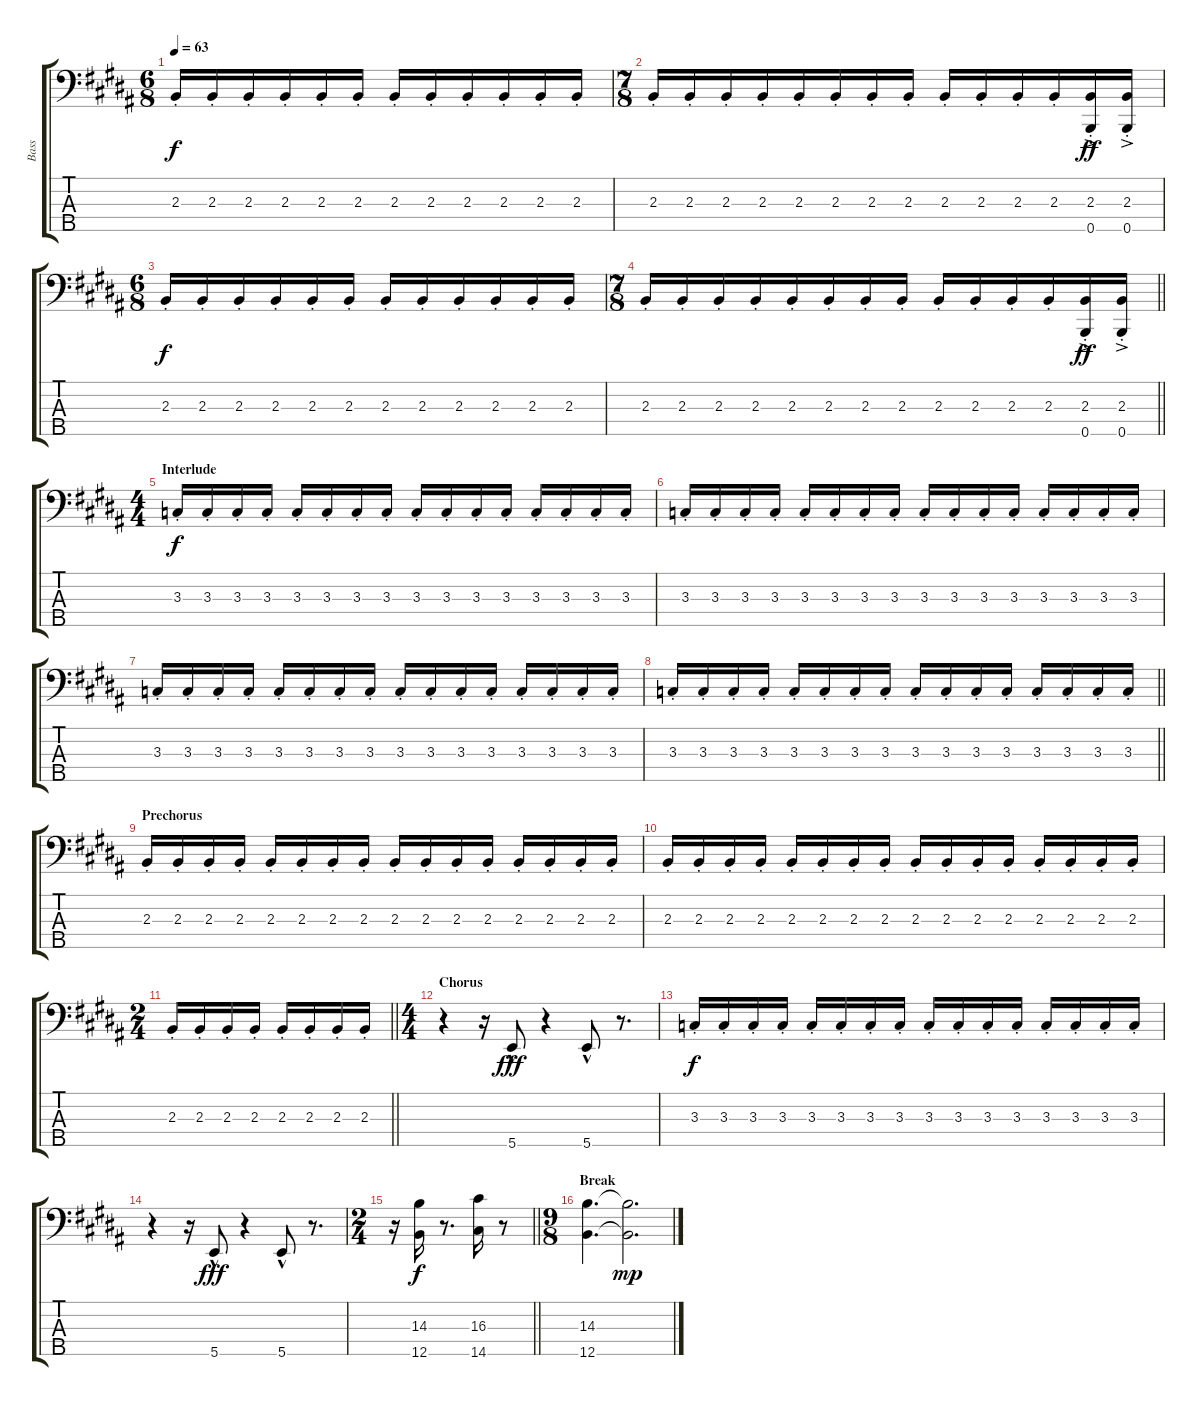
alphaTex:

\track ("Bass" "Bass") {instrument synthbass1}
\staff {score tabs}
\tuning (G2 D2 A1 E1 B0) {hide}
\ts (6 8)
\tempo 63
\clef f4
\ks b
2.3{st}.16{dy f} 2.3{st}.16 2.3{st}.16 2.3{st}.16 2.3{st}.16 2.3{st}.16 2.3{st}.16 2.3{st}.16 2.3{st}.16 2.3{st}.16 2.3{st}.16 2.3{st}.16 |
\ts (7 8)
2.3{st}.16 2.3{st}.16 2.3{st}.16 2.3{st}.16 2.3{st}.16 2.3{st}.16 2.3{st}.16 2.3{st}.16 2.3{st}.16 2.3{st}.16 2.3{st}.16 2.3{st}.16 (2.3{ac st} 0.5{ac st}).16{dy ff} (2.3{ac st} 0.5{ac st}).16 |
\ts (6 8)
2.3{st}.16{dy f} 2.3{st}.16 2.3{st}.16 2.3{st}.16 2.3{st}.16 2.3{st}.16 2.3{st}.16 2.3{st}.16 2.3{st}.16 2.3{st}.16 2.3{st}.16 2.3{st}.16 |
\ts (7 8)
\barLineRight lightlight
2.3{st}.16 2.3{st}.16 2.3{st}.16 2.3{st}.16 2.3{st}.16 2.3{st}.16 2.3{st}.16 2.3{st}.16 2.3{st}.16 2.3{st}.16 2.3{st}.16 2.3{st}.16 (2.3{ac st} 0.5{ac st}).16{dy ff} (2.3{ac st} 0.5{ac st}).16 |
\ts (4 4)
\section ("" "Interlude")
3.3{st}.16{dy f} 3.3{st}.16 3.3{st}.16 3.3{st}.16 3.3{st}.16 3.3{st}.16 3.3{st}.16 3.3{st}.16 3.3{st}.16 3.3{st}.16 3.3{st}.16 3.3{st}.16 3.3{st}.16 3.3{st}.16 3.3{st}.16 3.3{st}.16 |
3.3{st}.16 3.3{st}.16 3.3{st}.16 3.3{st}.16 3.3{st}.16 3.3{st}.16 3.3{st}.16 3.3{st}.16 3.3{st}.16 3.3{st}.16 3.3{st}.16 3.3{st}.16 3.3{st}.16 3.3{st}.16 3.3{st}.16 3.3{st}.16 |
3.3{st}.16 3.3{st}.16 3.3{st}.16 3.3{st}.16 3.3{st}.16 3.3{st}.16 3.3{st}.16 3.3{st}.16 3.3{st}.16 3.3{st}.16 3.3{st}.16 3.3{st}.16 3.3{st}.16 3.3{st}.16 3.3{st}.16 3.3{st}.16 |
\barLineRight lightlight
3.3{st}.16 3.3{st}.16 3.3{st}.16 3.3{st}.16 3.3{st}.16 3.3{st}.16 3.3{st}.16 3.3{st}.16 3.3{st}.16 3.3{st}.16 3.3{st}.16 3.3{st}.16 3.3{st}.16 3.3{st}.16 3.3{st}.16 3.3{st}.16 |
\section ("" "Prechorus")
2.3{st}.16 2.3{st}.16 2.3{st}.16 2.3{st}.16 2.3{st}.16 2.3{st}.16 2.3{st}.16 2.3{st}.16 2.3{st}.16 2.3{st}.16 2.3{st}.16 2.3{st}.16 2.3{st}.16 2.3{st}.16 2.3{st}.16 2.3{st}.16 |
2.3{st}.16 2.3{st}.16 2.3{st}.16 2.3{st}.16 2.3{st}.16 2.3{st}.16 2.3{st}.16 2.3{st}.16 2.3{st}.16 2.3{st}.16 2.3{st}.16 2.3{st}.16 2.3{st}.16 2.3{st}.16 2.3{st}.16 2.3{st}.16 |
\ts (2 4)
\barLineRight lightlight
2.3{st}.16 2.3{st}.16 2.3{st}.16 2.3{st}.16 2.3{st}.16 2.3{st}.16 2.3{st}.16 2.3{st}.16 |
\ts (4 4)
\section ("" "Chorus")
r.4{volume 16} r.16 5.5{hac}.8{dy fff} r.4 5.5{hac}.8 r.8{d} |
3.3{st}.16{dy f volume 12} 3.3{st}.16 3.3{st}.16 3.3{st}.16 3.3{st}.16 3.3{st}.16 3.3{st}.16 3.3{st}.16 3.3{st}.16 3.3{st}.16 3.3{st}.16 3.3{st}.16 3.3{st}.16 3.3{st}.16 3.3{st}.16 3.3{st}.16 |
r.4{volume 16} r.16 5.5{hac}.8{dy fff} r.4 5.5{hac}.8 r.8{d} |
\ts (2 4)
\barLineRight lightlight
r.16 (14.3 12.5).16{dy f} r.8{d} (16.3 14.5).16 r.8 |
\ts (9 8)
\section ("" "Break")
(14.3 12.5).4{d volume 12} (14.3{t} 12.5{t}).2{d dy mp}
